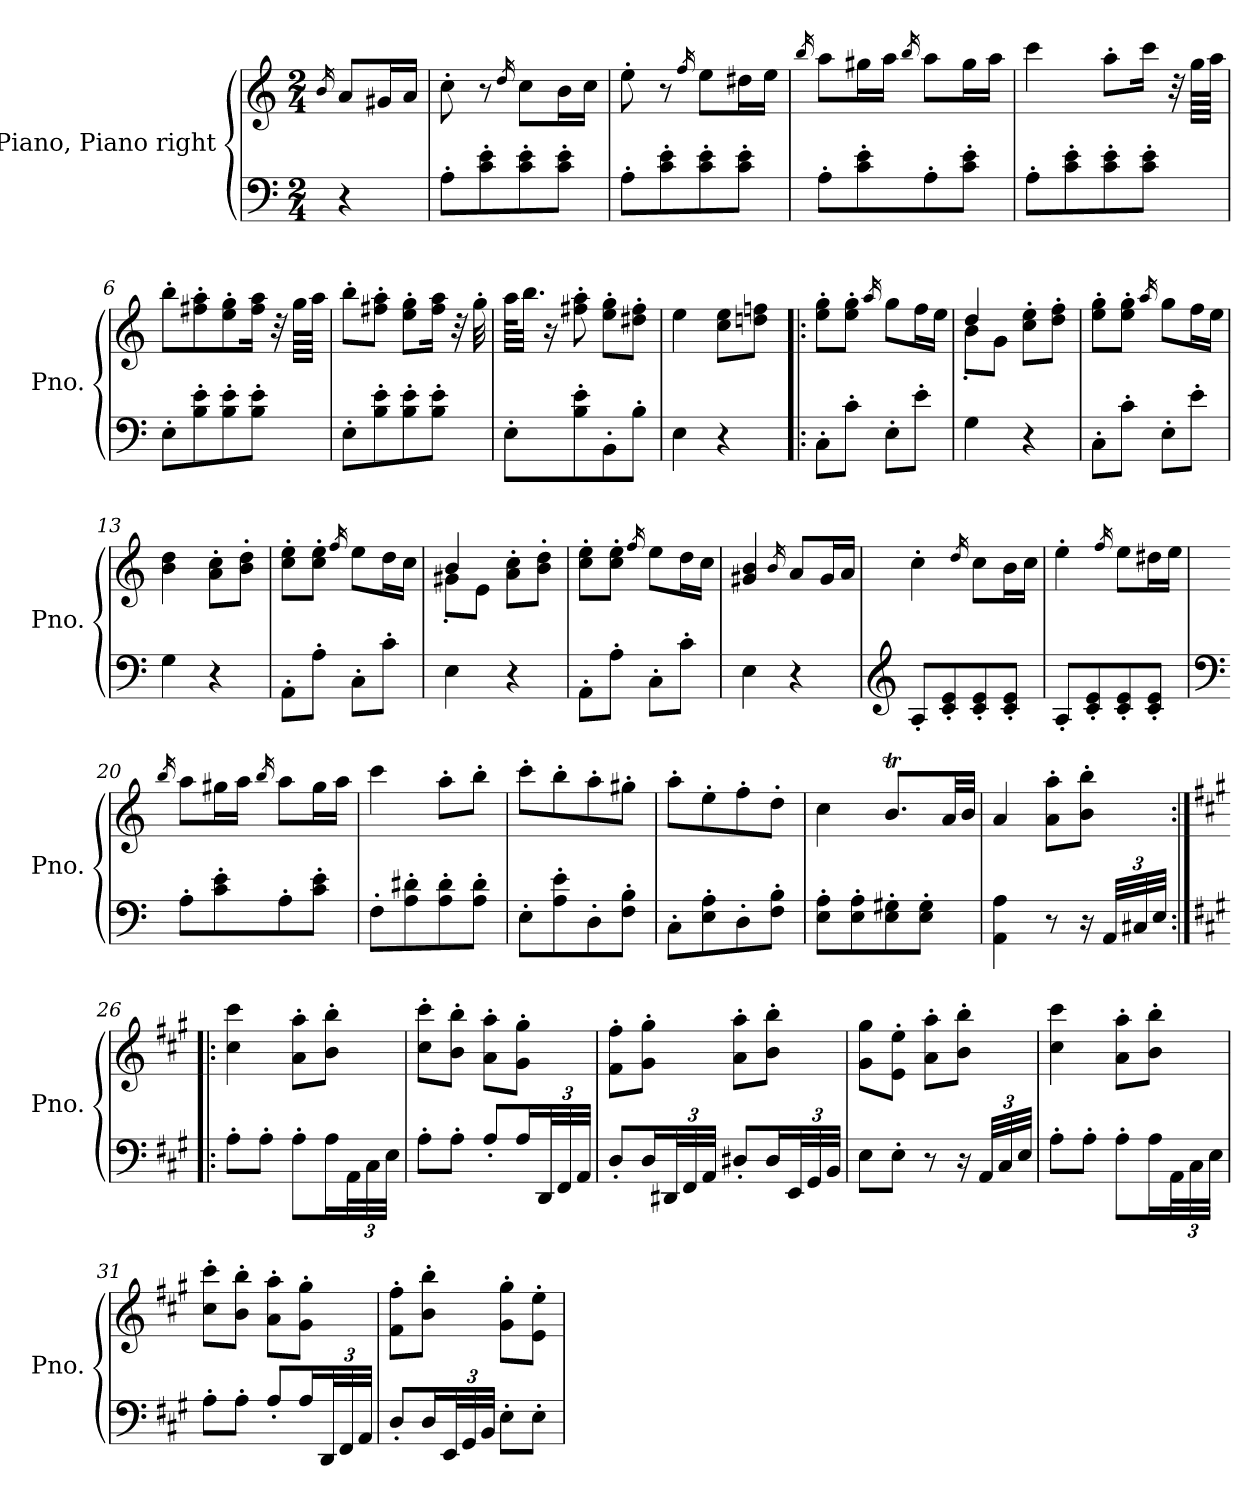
**kern	**kern
*part1	*part1
*staff2	*staff1
*I"Piano, Piano right	*
*I'Pno.	*
*clefF4	*clefG2
*k[]	*k[]
*M2/4	*M2/4
=1	=1
.	16qb/
4r	8a/L
.	16g#X/L
.	16a/JJ
=2	=2
8A'\L	8cc'\
8c\' 8e\'	8r
.	16qdd/
8c\' 8e\'	8cc\L
8c\' 8e\'J	16b\L
.	16cc\JJ
=3	=3
8A'\L	8ee'\
8c\' 8e\'	8r
.	16qff/
8c\' 8e\'	8ee\L
8c\' 8e\'J	16dd#X\L
.	16ee\JJ
=4	=4
.	16qbb/
8A'\L	8aa\L
8c\' 8e\'	16gg#X\L
.	16aa\JJ
.	16qbb/
8A'\	8aa\L
8c\' 8e\'J	16gg#\L
.	16aa\JJ
=5	=5
8A'\L	4ccc\
8c\' 8e\'	.
8c\' 8e\'	8aa'\L
8c\' 8e\'J	16ccc\Jk
.	32r
.	64gg\LLLL
.	64aa\JJJJ
=6	=6
8E'\L	8bb'\L
8B\' 8e\'	8ff#X\' 8aa\'
8B\' 8e\'	8ee\' 8gg\'
8B\' 8e\'J	16ff#\ 16aa\Jk
.	32r
.	64gg\LLLL
.	64aa\JJJJ
!!LO:LB:g=z
=7	=7
8E'\L	8bb'\L
8B\' 8e\'	8ff#X\' 8aa\'J
8B\' 8e\'	8ee\' 8gg\'L
8B\' 8e\'J	16ff#\ 16aa\Jk
.	32r
.	32gg'\
=8	=8
8E'\L	64aa\KLLL
.	32.bb\JJJ
.	16r
8B\' 8e\'	8ff#X\' 8aa\'
8BB'\	8ee\' 8gg\'L
8B'\J	8dd#X\' 8ff#\'J
=9	=9
4E\	4ee\
4r	8cc\ 8ee\L
.	8ddn\ 8ffn\J
=10!|:	=10!|:
8C'\L	8ee\' 8gg\'L
8c'\J	8ee\' 8gg\'J
.	16qaa/
8E'\L	8gg\L
8e'\J	16ff\L
.	16ee\JJ
=11	=11
*	*^
4G\	4dd/	8b'\L
.	.	8g\J
4r	8cc\' 8ee\'L	4ryy
.	8dd\' 8ff\'J	.
*	*v	*v
=12	=12
8C'\L	8ee\' 8gg\'L
8c'\J	8ee\' 8gg\'J
.	16qaa/
8E'\L	8gg\L
8e'\J	16ff\L
.	16ee\JJ
=13	=13
4G\	4b\ 4dd\
4r	8a\' 8cc\'L
.	8b\' 8dd\'J
!!LO:LB:g=z
=14	=14
8AA'\L	8cc\' 8ee\'L
8A'\J	8cc\' 8ee\'J
.	16qff/
8C'\L	8ee\L
8c'\J	16dd\L
.	16cc\JJ
=15	=15
*	*^
4E\	4b/	8g#X'\L
.	.	8e\J
4r	8a\' 8cc\'L	4ryy
.	8b\' 8dd\'J	.
*	*v	*v
=16	=16
8AA'\L	8cc\' 8ee\'L
8A'\J	8cc\' 8ee\'J
.	16qff/
8C'\L	8ee\L
8c'\J	16dd\L
.	16cc\JJ
=17	=17
4E\	4g#X/ 4b/
.	16qb/
4r	8a/L
.	16g#/L
.	16a/JJ
=18	=18
*clefG2	*
8A'/L	4cc'\
8c/' 8e/'	.
.	16qdd/
8c/' 8e/'	8cc\L
8c/' 8e/'J	16b\L
.	16cc\JJ
=19	=19
8A'/L	4ee'\
8c/' 8e/'	.
.	16qff/
8c/' 8e/'	8ee\L
8c/' 8e/'J	16dd#X\L
.	16ee\JJ
=20	=20
*clefF4	*
.	16qbb/
8A'\L	8aa\L
8c\' 8e\'	16gg#X\L
.	16aa\JJ
.	16qbb/
8A'\	8aa\L
8c\' 8e\'J	16gg#\L
.	16aa\JJ
!!LO:LB:g=z
=21	=21
8F'\L	4ccc\
8A\' 8d#X\'	.
8A\' 8d#\'	8aa'\L
8A\' 8d#\'J	8bb'\J
=22	=22
8E'\L	8ccc'\L
8A\' 8e\'	8bb'\
8D'\	8aa'\
8F\' 8B\'J	8gg#X'\J
=23	=23
8C'\L	8aa'\L
8E\' 8A\'	8ee'\
8D'\	8ff'\
8F\' 8B\'J	8dd'\J
=24	=24
8E\' 8A\'L	4cc\
8E\' 8A\'	.
8E\' 8G#X\'	8.bt/L
8E\' 8G#\'J	.
.	32a/LL
.	32b/JJJ
=25	=25
4AA\ 4A\	4a/
8r	8a\' 8aa\'L
16r	8b\' 8bb\'J
*Xbrackettup	*
48AA/LLL	.
48C#X/	.
48E/JJJ	.
=26:|!|:	=26:|!|:
*k[f#c#g#]	*k[f#c#g#]
8A'\L	4cc#\ 4ccc#\
8A'\J	.
8A'\L	8a\' 8aa\'L
16A\L	8b\' 8bb\'J
48AA\L	.
48C#\	.
48E\JJJ	.
!!LO:LB:g=z
=27	=27
8A'\L	8cc#\' 8ccc#\'L
8A'\J	8b\' 8bb\'J
8A'/L	8a\' 8aa\'L
16A/L	8g#\' 8gg#\'J
48DD/L	.
48FF#/	.
48AA/JJJ	.
=28	=28
8D'/L	8f#\' 8ff#\'L
16D/L	8g#\' 8gg#\'J
48DD#X/L	.
48FF#/	.
48AA/JJJ	.
8D#X'/L	8a\' 8aa\'L
16D#/L	8b\' 8bb\'J
48EE/L	.
48GG#/	.
48BB/JJJ	.
=29	=29
8E\L	8g#\ 8gg#\L
8E'\J	8e\' 8ee\'J
8r	8a\' 8aa\'L
16r	8b\' 8bb\'J
48AA/LLL	.
48C#/	.
48E/JJJ	.
=30	=30
8A'\L	4cc#\ 4ccc#\
8A'\J	.
8A'\L	8a\' 8aa\'L
16A\L	8b\' 8bb\'J
48AA\L	.
48C#\	.
48E\JJJ	.
=31	=31
8A'\L	8cc#\' 8ccc#\'L
8A'\J	8b\' 8bb\'J
8A'/L	8a\' 8aa\'L
16A/L	8g#\' 8gg#\'J
48DD/L	.
48FF#/	.
48AA/JJJ	.
!!LO:LB:g=z
=32	=32
8D'/L	8f#\' 8ff#\'L
16D/L	8b\' 8bb\'J
48EE/L	.
48GG#/	.
48BB/JJJ	.
8E'\L	8g#\' 8gg#\'L
8E'\J	8e\' 8ee\'J
=	=
*-	*-
